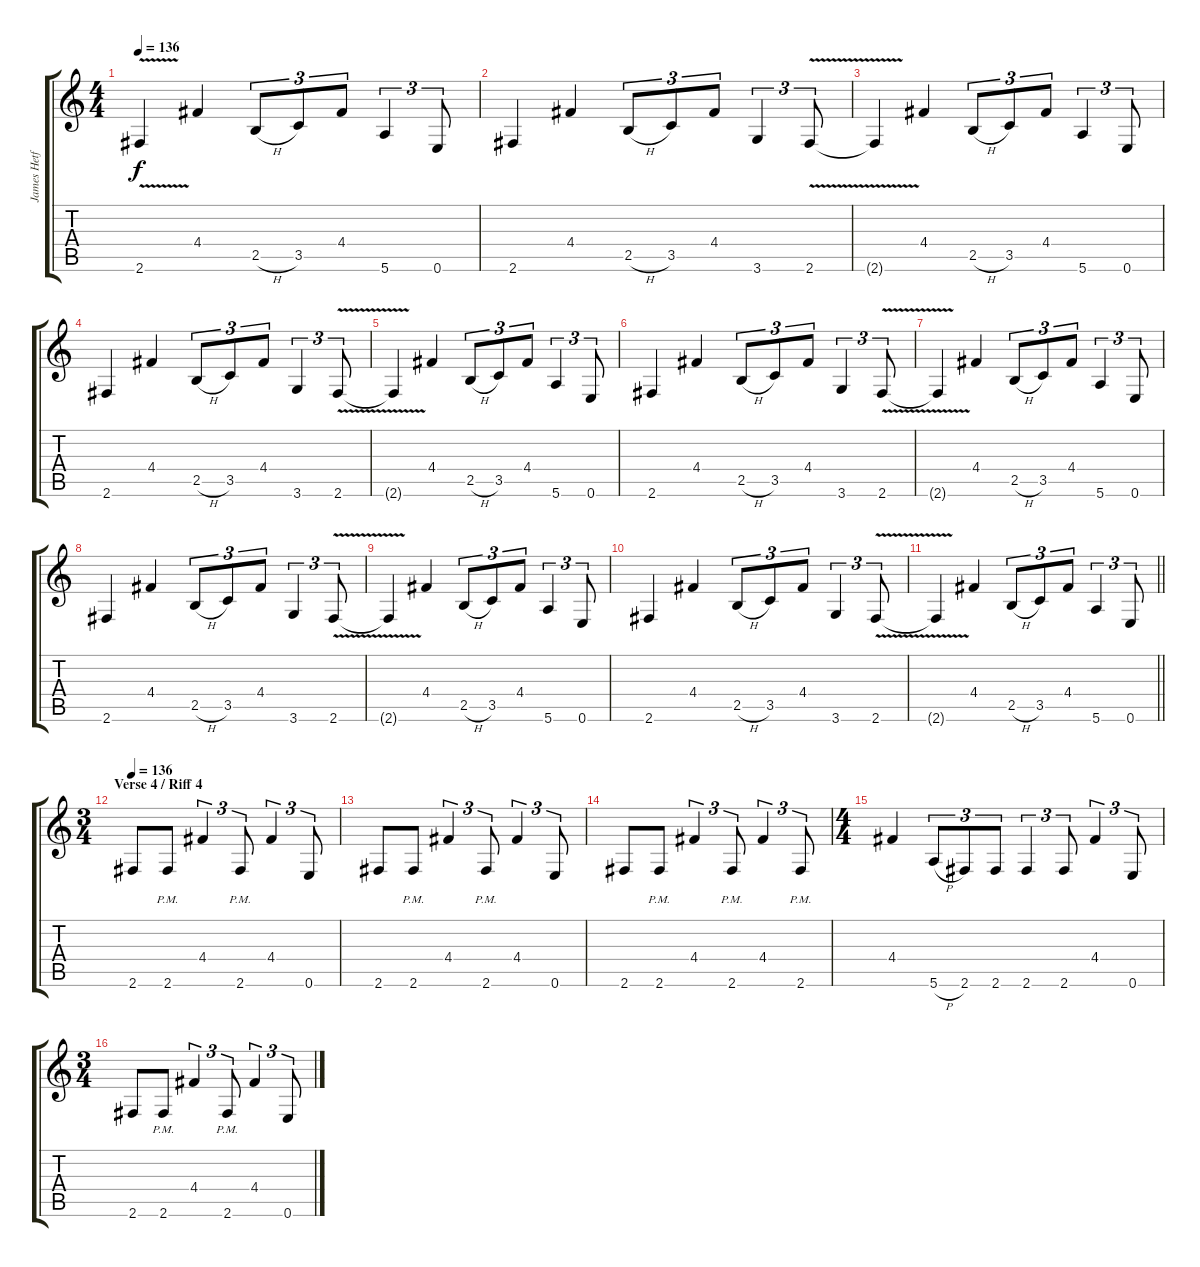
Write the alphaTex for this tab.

\track ("James Hetfield Riff" "James Hetf") {instrument distortionguitar}
\staff {score tabs}
\tuning (E4 B3 G3 D3 A2 E2) {hide}
\ts (4 4)
\tempo 136
\clef g2
\ks c
2.6{v t}.4{dy f} 4.4.4 2.5{h}.8{tu (3 2)} 3.5.8{tu (3 2)} 4.4.8{tu (3 2)} 5.6.4{tu (3 2)} 0.6.8{tu (3 2)} |
2.6.4 4.4.4 2.5{h}.8{tu (3 2)} 3.5.8{tu (3 2)} 4.4.8{tu (3 2)} 3.6.4{tu (3 2)} 2.6{v}.8{tu (3 2)} |
2.6{v t}.4 4.4.4 2.5{h}.8{tu (3 2)} 3.5.8{tu (3 2)} 4.4.8{tu (3 2)} 5.6.4{tu (3 2)} 0.6.8{tu (3 2)} |
2.6.4 4.4.4 2.5{h}.8{tu (3 2)} 3.5.8{tu (3 2)} 4.4.8{tu (3 2)} 3.6.4{tu (3 2)} 2.6{v}.8{tu (3 2)} |
2.6{v t}.4 4.4.4 2.5{h}.8{tu (3 2)} 3.5.8{tu (3 2)} 4.4.8{tu (3 2)} 5.6.4{tu (3 2)} 0.6.8{tu (3 2)} |
2.6.4 4.4.4 2.5{h}.8{tu (3 2)} 3.5.8{tu (3 2)} 4.4.8{tu (3 2)} 3.6.4{tu (3 2)} 2.6{v}.8{tu (3 2)} |
2.6{v t}.4 4.4.4 2.5{h}.8{tu (3 2)} 3.5.8{tu (3 2)} 4.4.8{tu (3 2)} 5.6.4{tu (3 2)} 0.6.8{tu (3 2)} |
2.6.4 4.4.4 2.5{h}.8{tu (3 2)} 3.5.8{tu (3 2)} 4.4.8{tu (3 2)} 3.6.4{tu (3 2)} 2.6{v}.8{tu (3 2)} |
2.6{v t}.4 4.4.4 2.5{h}.8{tu (3 2)} 3.5.8{tu (3 2)} 4.4.8{tu (3 2)} 5.6.4{tu (3 2)} 0.6.8{tu (3 2)} |
2.6.4 4.4.4 2.5{h}.8{tu (3 2)} 3.5.8{tu (3 2)} 4.4.8{tu (3 2)} 3.6.4{tu (3 2)} 2.6{v}.8{tu (3 2)} |
\barLineRight lightlight
2.6{v t}.4 4.4.4 2.5{h}.8{tu (3 2)} 3.5.8{tu (3 2)} 4.4.8{tu (3 2)} 5.6.4{tu (3 2)} 0.6.8{tu (3 2)} |
\ts (3 4)
\section ("" "Verse 4 / Riff 4")
\tempo 136
2.6.8 2.6{pm}.8 4.4.4{tu (3 2)} 2.6{pm}.8{tu (3 2)} 4.4.4{tu (3 2)} 0.6.8{tu (3 2)} |
2.6.8 2.6{pm}.8 4.4.4{tu (3 2)} 2.6{pm}.8{tu (3 2)} 4.4.4{tu (3 2)} 0.6.8{tu (3 2)} |
2.6.8 2.6{pm}.8 4.4.4{tu (3 2)} 2.6{pm}.8{tu (3 2)} 4.4.4{tu (3 2)} 2.6{pm}.8{tu (3 2)} |
\ts (4 4)
4.4.4 5.6{h}.8{tu (3 2)} 2.6.8{tu (3 2)} 2.6.8{tu (3 2)} 2.6.4{tu (3 2)} 2.6.8{tu (3 2)} 4.4.4{tu (3 2)} 0.6.8{tu (3 2)} |
\ts (3 4)
2.6.8 2.6{pm}.8 4.4.4{tu (3 2)} 2.6{pm}.8{tu (3 2)} 4.4.4{tu (3 2)} 0.6.8{tu (3 2)}
